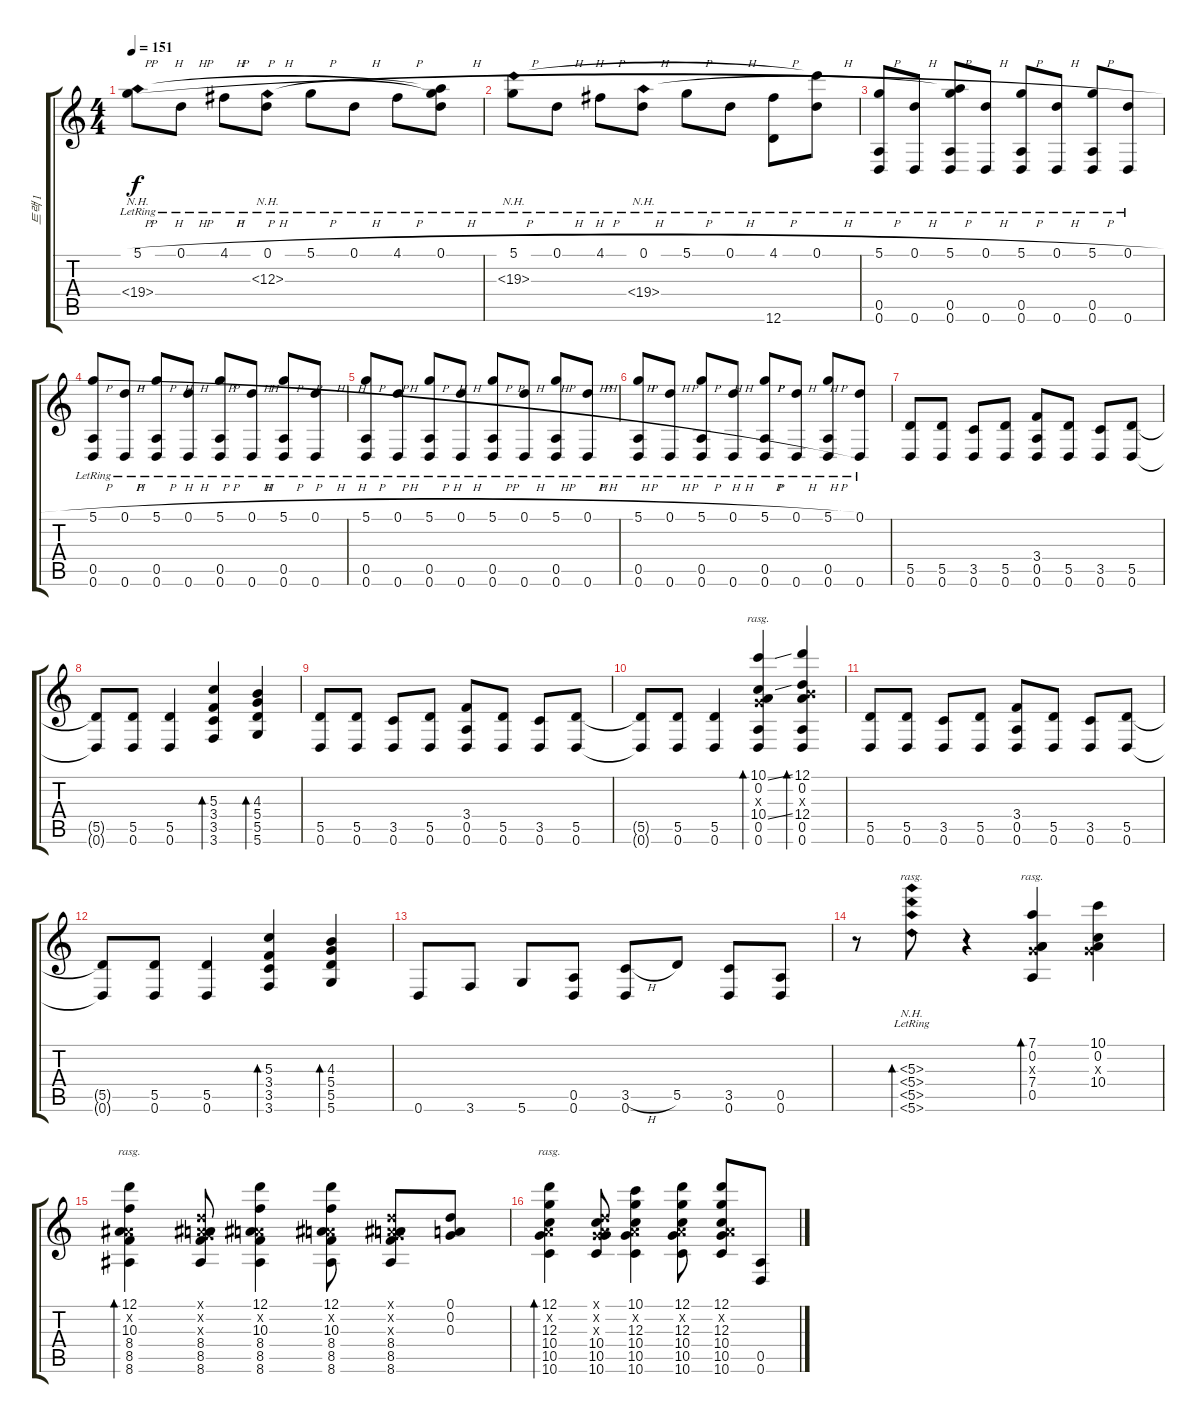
\track ("트랙 1" "트랙 1") {instrument acousticguitarsteel}
\staff {score tabs}
\tuning (D4 A3 G3 D3 A2 D2) {hide}
\ts (4 4)
\tempo 151
\clef g2
\ks c
(5.1{h lr} 19.4{nh lr}).8{dy f} 0.1{h lr}.8 4.1{h lr}.8 (0.1{h lr} 12.3{nh lr}).8 5.1{h lr}.8 0.1{h lr}.8 4.1{h lr}.8 (0.1{h lr} 12.3{t} 19.4{t}).8 |
(5.1{h lr} 19.3{nh lr}).8 0.1{h lr}.8 4.1{h lr}.8 (0.1{h lr} 19.4{nh lr}).8 5.1{h lr}.8 0.1{h lr}.8 (4.1{h lr} 12.6{lr}).8 (0.1{h lr} 19.3{t}).8 |
(5.1{h lr} 0.5{lr} 0.6{lr}).8 (0.1{h lr} 0.6{lr}).8 (5.1{h lr} 19.4{t} 0.5{lr} 0.6{lr}).8 (0.1{h lr} 0.6{lr}).8 (5.1{h lr} 0.5{lr} 0.6{lr}).8 (0.1{h lr} 0.6{lr}).8 (5.1{h lr} 0.5{lr} 0.6{lr}).8 (0.1{h lr} 0.6{lr}).8 |
(5.1{h lr} 0.5{lr} 0.6{lr}).8 (0.1{h lr} 0.6{lr}).8 (5.1{h lr} 0.5{lr} 0.6{lr}).8 (0.1{h lr} 0.6{lr}).8 (5.1{h lr} 0.5{lr} 0.6{lr}).8 (0.1{h lr} 0.6{lr}).8 (5.1{h lr} 0.5{lr} 0.6{lr}).8 (0.1{h lr} 0.6{lr}).8 |
(5.1{h lr} 0.5{lr} 0.6{lr}).8 (0.1{h lr} 0.6{lr}).8 (5.1{h lr} 0.5{lr} 0.6{lr}).8 (0.1{h lr} 0.6{lr}).8 (5.1{h lr} 0.5{lr} 0.6{lr}).8 (0.1{h lr} 0.6{lr}).8 (5.1{h lr} 0.5{lr} 0.6{lr}).8 (0.1{h lr} 0.6{lr}).8 |
(5.1{h lr} 0.5{lr} 0.6{lr}).8 (0.1{h lr} 0.6{lr}).8 (5.1{h lr} 0.5{lr} 0.6{lr}).8 (0.1{h lr} 0.6{lr}).8 (5.1{h lr} 0.5{lr} 0.6{lr}).8 (0.1{h lr} 0.6{lr}).8 (5.1{h lr} 0.5{lr} 0.6{lr}).8 (0.1{lr} 0.6{lr}).8 |
(5.5 0.6).8 (5.5 0.6).8 (3.5 0.6).8 (5.5 0.6).8 (3.4 0.5 0.6).8 (5.5 0.6).8 (3.5 0.6).8 (5.5 0.6).8 |
(5.5{t} 0.6{t}).8 (5.5 0.6).8 (5.5 0.6).4 (5.3 3.4 3.5 3.6).4{bd 120} (4.3 5.4 5.5 5.6).4{bd 120} |
(5.5 0.6).8 (5.5 0.6).8 (3.5 0.6).8 (5.5 0.6).8 (3.4 0.5 0.6).8 (5.5 0.6).8 (3.5 0.6).8 (5.5 0.6).8 |
(5.5{t} 0.6{t}).8 (5.5 0.6).8 (5.5 0.6).4 (10.1{ss} 0.2 0.3{x} 10.4{ss} 0.5 0.6).4{bd 60 rasg ii} (12.1 0.2 4.3{x} 12.4 0.5 0.6).4{bd 60} |
(5.5 0.6).8 (5.5 0.6).8 (3.5 0.6).8 (5.5 0.6).8 (3.4 0.5 0.6).8 (5.5 0.6).8 (3.5 0.6).8 (5.5 0.6).8 |
(5.5{t} 0.6{t}).8 (5.5 0.6).8 (5.5 0.6).4 (5.3 3.4 3.5 3.6).4{bd 120} (4.3 5.4 5.5 5.6).4{bd 120} |
0.6.8 3.6.8 5.6.8 (0.5 0.6).8 (3.5{h} 0.6).8 5.5.8 (3.5 0.6).8 (0.5 0.6).8 |
r.8 (5.3{nh lr} 5.4{nh lr} 5.5{nh lr} 5.6{nh lr}).8{bd 60 rasg ii} r.4 (7.1 0.2 0.3{x} 7.4 0.5).4{bd 60 rasg ii} (10.1 0.2 0.3{x} 10.4).4 |
(12.1 0.2{x} 10.3 8.4 8.5 8.6).4{bd 60 rasg ii} (0.1{x} 0.2{x} 0.3{x} 8.4 8.5 8.6).8 (12.1 0.2{x} 10.3 8.4 8.5 8.6).4 (12.1 0.2{x} 10.3 8.4 8.5 8.6).8 (0.1{x} 0.2{x} 0.3{x} 8.4 8.5 8.6).8 (0.1 0.2 0.3).8 |
(12.1 0.2{x} 12.3 10.4 10.5 10.6).4{bd 60 rasg ii} (0.1{x} 0.2{x} 0.3{x} 10.4 10.5 10.6).8 (10.1 0.2{x} 12.3 10.4 10.5 10.6).4 (12.1 0.2{x} 12.3 10.4 10.5 10.6).8 (12.1 0.2{x} 12.3 10.4 10.5 10.6).8 (0.5 0.6).8
